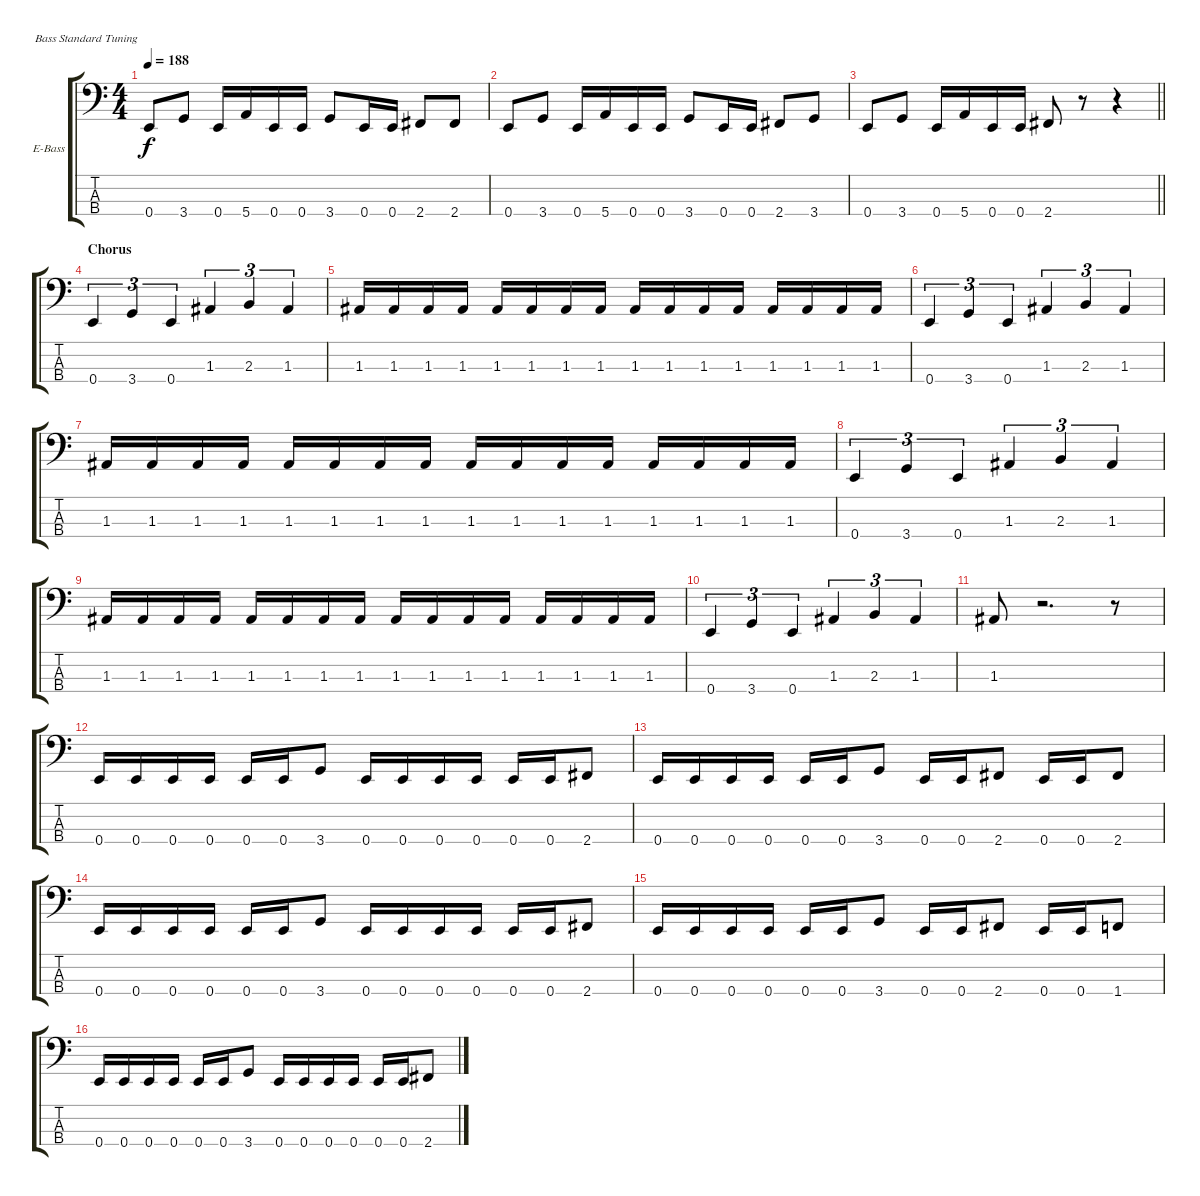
\bracketExtendMode groupsimilarinstruments
\firstSystemTrackNameOrientation horizontal
\otherSystemsTrackNameOrientation horizontal
\track ("Bass" "E-Bass") {instrument electricbassfinger}
\staff {score tabs}
\tuning (G2 D2 A1 E1)
\ts (4 4)
\tempo 188
\clef f4
\ks c
0.4.8{dy f} 3.4.8 0.4.16 5.4.16 0.4.16 0.4.16 3.4.8 0.4.16 0.4.16 2.4.8 2.4.8 |
0.4.8 3.4.8 0.4.16 5.4.16 0.4.16 0.4.16 3.4.8 0.4.16 0.4.16 2.4.8 3.4.8 |
\barLineRight lightlight
0.4.8 3.4.8 0.4.16 5.4.16 0.4.16 0.4.16 2.4.8 r.8 r.4 |
\section ("" "Chorus")
0.4.4{tu (3 2)} 3.4.4{tu (3 2)} 0.4.4{tu (3 2)} 1.3.4{tu (3 2)} 2.3.4{tu (3 2)} 1.3.4{tu (3 2)} |
1.3.16 1.3.16 1.3.16 1.3.16 1.3.16 1.3.16 1.3.16 1.3.16 1.3.16 1.3.16 1.3.16 1.3.16 1.3.16 1.3.16 1.3.16 1.3.16 |
0.4.4{tu (3 2)} 3.4.4{tu (3 2)} 0.4.4{tu (3 2)} 1.3.4{tu (3 2)} 2.3.4{tu (3 2)} 1.3.4{tu (3 2)} |
1.3.16 1.3.16 1.3.16 1.3.16 1.3.16 1.3.16 1.3.16 1.3.16 1.3.16 1.3.16 1.3.16 1.3.16 1.3.16 1.3.16 1.3.16 1.3.16 |
0.4.4{tu (3 2)} 3.4.4{tu (3 2)} 0.4.4{tu (3 2)} 1.3.4{tu (3 2)} 2.3.4{tu (3 2)} 1.3.4{tu (3 2)} |
1.3.16 1.3.16 1.3.16 1.3.16 1.3.16 1.3.16 1.3.16 1.3.16 1.3.16 1.3.16 1.3.16 1.3.16 1.3.16 1.3.16 1.3.16 1.3.16 |
0.4.4{tu (3 2)} 3.4.4{tu (3 2)} 0.4.4{tu (3 2)} 1.3.4{tu (3 2)} 2.3.4{tu (3 2)} 1.3.4{tu (3 2)} |
1.3.8 r.2{d} r.8 |
0.4.16 0.4.16 0.4.16 0.4.16 0.4.16 0.4.16 3.4.8 0.4.16 0.4.16 0.4.16 0.4.16 0.4.16 0.4.16 2.4.8 |
0.4.16 0.4.16 0.4.16 0.4.16 0.4.16 0.4.16 3.4.8 0.4.16 0.4.16 2.4.8 0.4.16 0.4.16 2.4.8 |
0.4.16 0.4.16 0.4.16 0.4.16 0.4.16 0.4.16 3.4.8 0.4.16 0.4.16 0.4.16 0.4.16 0.4.16 0.4.16 2.4.8 |
0.4.16 0.4.16 0.4.16 0.4.16 0.4.16 0.4.16 3.4.8 0.4.16 0.4.16 2.4.8 0.4.16 0.4.16 1.4.8 |
0.4.16 0.4.16 0.4.16 0.4.16 0.4.16 0.4.16 3.4.8 0.4.16 0.4.16 0.4.16 0.4.16 0.4.16 0.4.16 2.4.8
